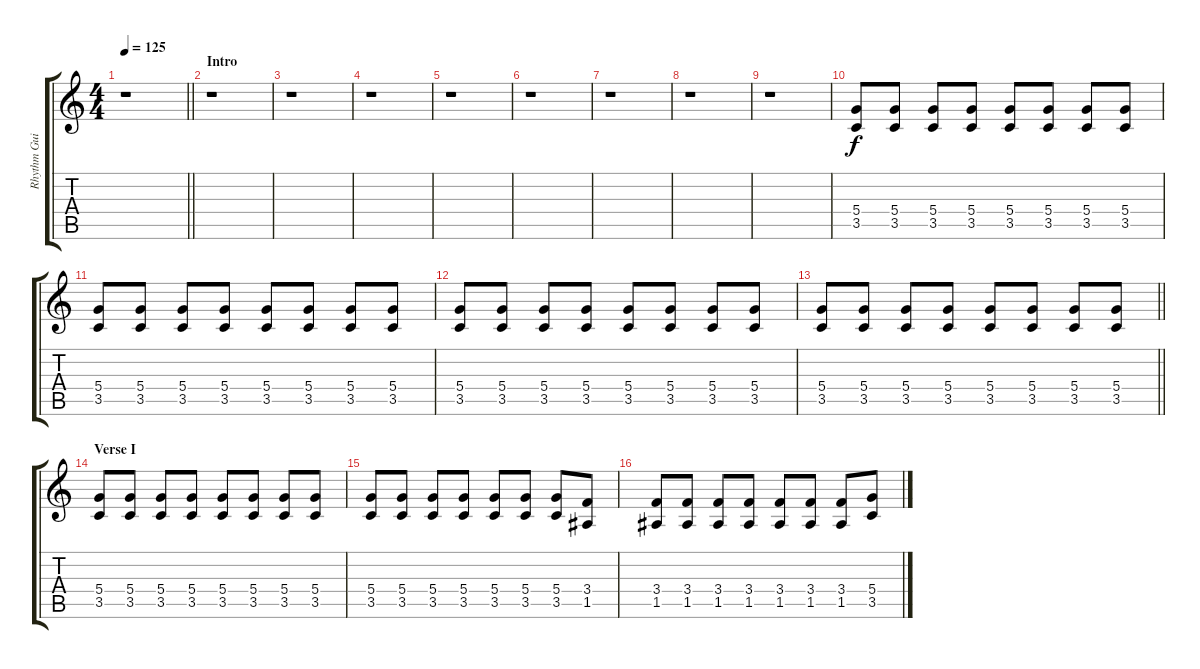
\track ("Rhythm Guitar" "Rhythm Gui") {instrument electricguitarclean}
\staff {score tabs}
\tuning (E4 B3 G3 D3 A2 E2) {hide}
\ts (4 4)
\tempo 125
\clef g2
\barLineRight lightlight
\ks c
r.1{dy f instrument electricguitarclean} |
\section ("" "Intro")
r.1 |
r.1 |
r.1 |
r.1 |
r.1 |
r.1 |
r.1 |
r.1 |
(5.4 3.5).8 (5.4 3.5).8 (5.4 3.5).8 (5.4 3.5).8 (5.4 3.5).8 (5.4 3.5).8 (5.4 3.5).8 (5.4 3.5).8 |
(5.4 3.5).8 (5.4 3.5).8 (5.4 3.5).8 (5.4 3.5).8 (5.4 3.5).8 (5.4 3.5).8 (5.4 3.5).8 (5.4 3.5).8 |
(5.4 3.5).8 (5.4 3.5).8 (5.4 3.5).8 (5.4 3.5).8 (5.4 3.5).8 (5.4 3.5).8 (5.4 3.5).8 (5.4 3.5).8 |
\barLineRight lightlight
(5.4 3.5).8 (5.4 3.5).8 (5.4 3.5).8 (5.4 3.5).8 (5.4 3.5).8 (5.4 3.5).8 (5.4 3.5).8 (5.4 3.5).8 |
\section ("" "Verse I")
(5.4 3.5).8 (5.4 3.5).8 (5.4 3.5).8 (5.4 3.5).8 (5.4 3.5).8 (5.4 3.5).8 (5.4 3.5).8 (5.4 3.5).8 |
(5.4 3.5).8 (5.4 3.5).8 (5.4 3.5).8 (5.4 3.5).8 (5.4 3.5).8 (5.4 3.5).8 (5.4 3.5).8 (3.4 1.5).8 |
(3.4 1.5).8 (3.4 1.5).8 (3.4 1.5).8 (3.4 1.5).8 (3.4 1.5).8 (3.4 1.5).8 (3.4 1.5).8 (5.4 3.5).8
